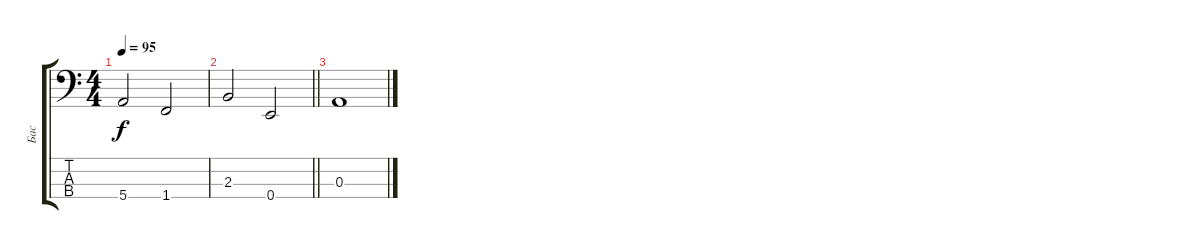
\track ("Бас" "Бас") {instrument electricbassfinger}
\staff {score tabs}
\tuning (G2 D2 A1 E1) {hide}
\ts (4 4)
\tempo 95
\clef f4
\ks c
5.4.2{dy f} 1.4.2 |
\barLineRight lightlight
2.3.2 0.4.2 |
0.3.1
